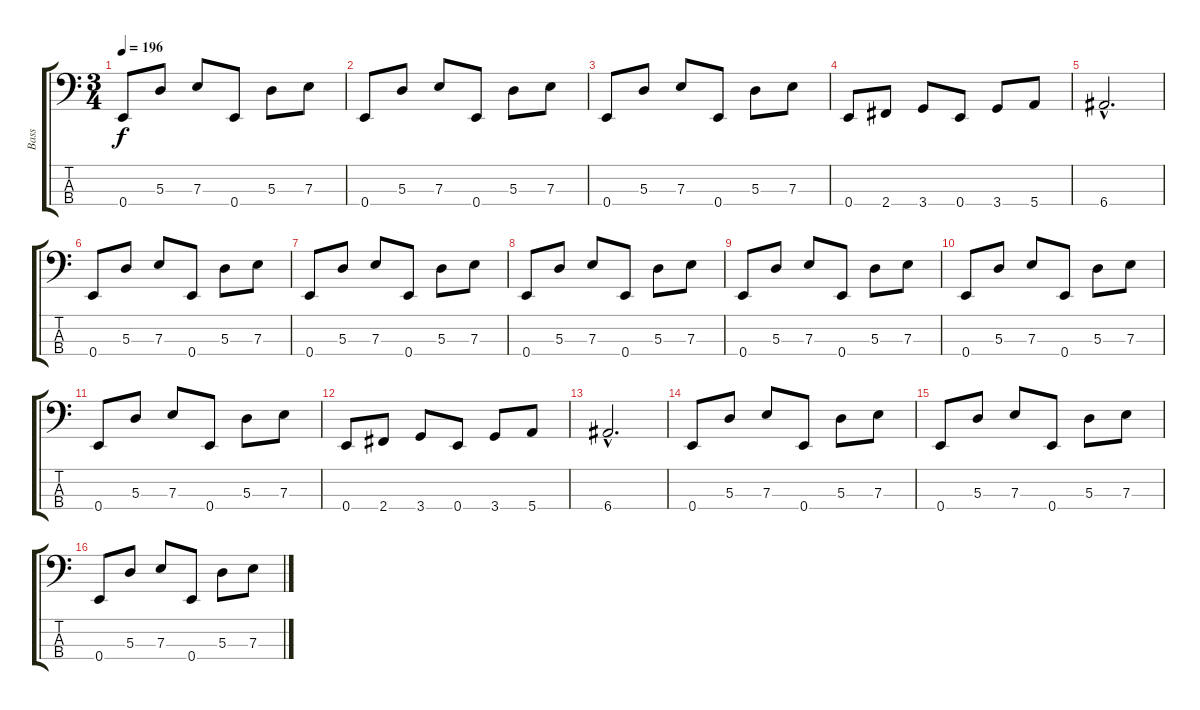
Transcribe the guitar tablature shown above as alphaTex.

\track ("Bass" "Bass") {instrument electricbassfinger}
\staff {score tabs}
\tuning (G2 D2 A1 E1) {hide}
\ts (3 4)
\tempo 196
\clef f4
\ks c
0.4.8{dy f} 5.3.8 7.3.8 0.4.8 5.3.8 7.3.8 |
0.4.8 5.3.8 7.3.8 0.4.8 5.3.8 7.3.8 |
0.4.8 5.3.8 7.3.8 0.4.8 5.3.8 7.3.8 |
0.4.8 2.4.8 3.4.8 0.4.8 3.4.8 5.4.8 |
6.4{hac}.2{d} |
0.4.8 5.3.8 7.3.8 0.4.8 5.3.8 7.3.8 |
0.4.8 5.3.8 7.3.8 0.4.8 5.3.8 7.3.8 |
0.4.8 5.3.8 7.3.8 0.4.8 5.3.8 7.3.8 |
0.4.8 5.3.8 7.3.8 0.4.8 5.3.8 7.3.8 |
0.4.8 5.3.8 7.3.8 0.4.8 5.3.8 7.3.8 |
0.4.8 5.3.8 7.3.8 0.4.8 5.3.8 7.3.8 |
0.4.8 2.4.8 3.4.8 0.4.8 3.4.8 5.4.8 |
6.4{hac}.2{d} |
0.4.8 5.3.8 7.3.8 0.4.8 5.3.8 7.3.8 |
0.4.8 5.3.8 7.3.8 0.4.8 5.3.8 7.3.8 |
0.4.8 5.3.8 7.3.8 0.4.8 5.3.8 7.3.8
